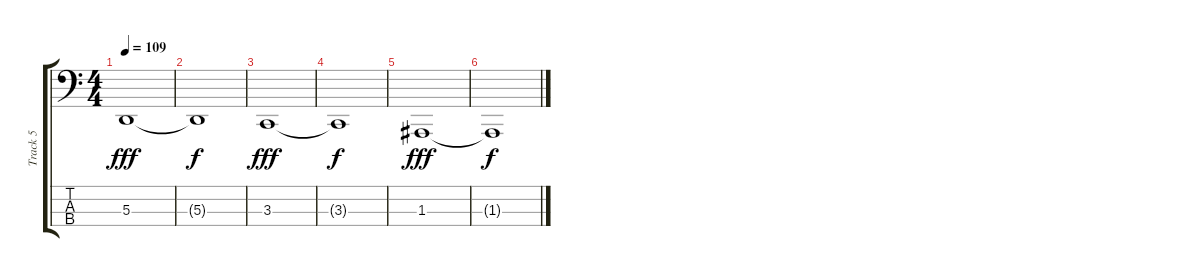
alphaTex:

\track ("Track 5" "Track 5") {instrument pad8sweep}
\staff {score tabs}
\tuning (G2 D2 A1 E1) {hide}
\ts (4 4)
\tempo 109
\clef f4
\ks c
5.3.1{dy fff} |
5.3{t}.1{dy f} |
3.3.1{dy fff} |
3.3{t}.1{dy f} |
1.3.1{dy fff} |
1.3{t}.1{dy f}
